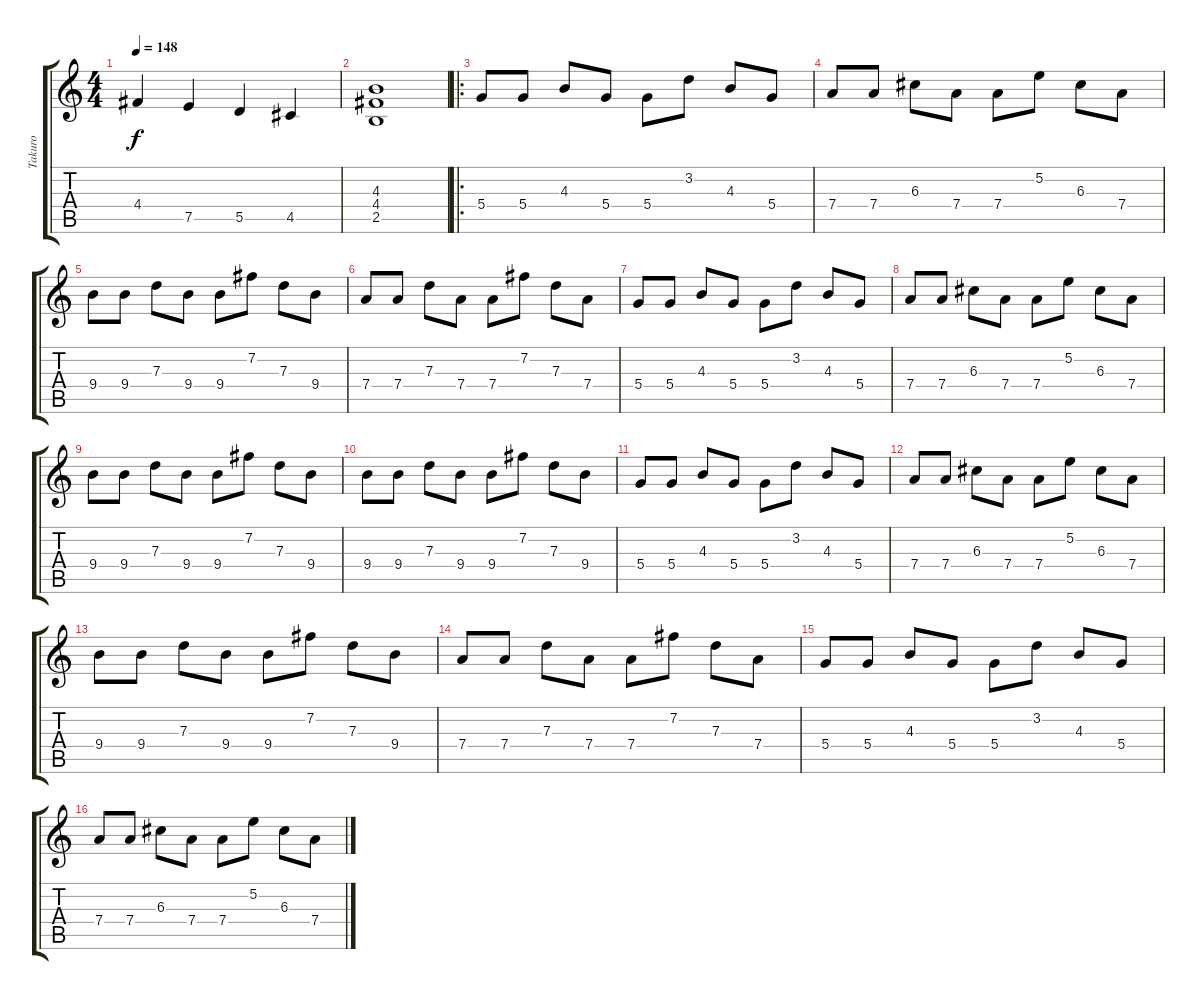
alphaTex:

\track ("Takuro" "Takuro") {instrument distortionguitar}
\staff {score tabs}
\tuning (E4 B3 G3 D3 A2 E2) {hide}
\ts (4 4)
\tempo 148
\clef g2
\ks c
4.4.4{dy f} 7.5.4 5.5.4 4.5.4 |
(4.3 4.4 2.5).1 |
\ro
5.4.8 5.4.8 4.3.8 5.4.8 5.4.8 3.2.8 4.3.8 5.4.8 |
7.4.8 7.4.8 6.3.8 7.4.8 7.4.8 5.2.8 6.3.8 7.4.8 |
9.4.8 9.4.8 7.3.8 9.4.8 9.4.8 7.2.8 7.3.8 9.4.8 |
7.4.8 7.4.8 7.3.8 7.4.8 7.4.8 7.2.8 7.3.8 7.4.8 |
5.4.8 5.4.8 4.3.8 5.4.8 5.4.8 3.2.8 4.3.8 5.4.8 |
7.4.8 7.4.8 6.3.8 7.4.8 7.4.8 5.2.8 6.3.8 7.4.8 |
9.4.8 9.4.8 7.3.8 9.4.8 9.4.8 7.2.8 7.3.8 9.4.8 |
9.4.8 9.4.8 7.3.8 9.4.8 9.4.8 7.2.8 7.3.8 9.4.8 |
5.4.8 5.4.8 4.3.8 5.4.8 5.4.8 3.2.8 4.3.8 5.4.8 |
7.4.8 7.4.8 6.3.8 7.4.8 7.4.8 5.2.8 6.3.8 7.4.8 |
9.4.8 9.4.8 7.3.8 9.4.8 9.4.8 7.2.8 7.3.8 9.4.8 |
7.4.8 7.4.8 7.3.8 7.4.8 7.4.8 7.2.8 7.3.8 7.4.8 |
5.4.8 5.4.8 4.3.8 5.4.8 5.4.8 3.2.8 4.3.8 5.4.8 |
7.4.8 7.4.8 6.3.8 7.4.8 7.4.8 5.2.8 6.3.8 7.4.8
